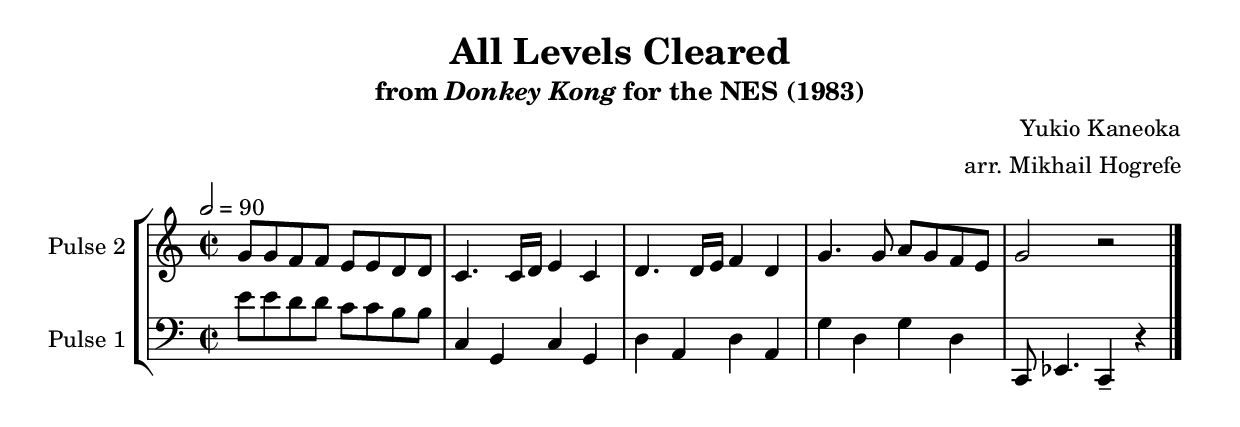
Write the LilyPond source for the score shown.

\version "2.22.0"

\book {
    \header {
        title = "All Levels Cleared"
        subtitle = \markup { "from" {\italic "Donkey Kong"} "for the NES (1983)" }
        composer = "Yukio Kaneoka"
        arranger = "arr. Mikhail Hogrefe"
    }

    \score {
        {
            \new StaffGroup <<
                \new Staff \relative c'' {
                    \set Staff.instrumentName = "Pulse 2"
                    \set Staff.shortInstrumentName = "P.2"
\key c \major
g8 g f f e e d d |
c4. c16 d e4 c |
d4. d16 e f4 d |
g4. g8 a g f e |
g2 r |

                }

                \new Staff \relative c' {
                    \set Staff.instrumentName = "Pulse 1"
                    \set Staff.shortInstrumentName = "P.1"
\key c \major
\clef bass
\time 2/2
\tempo 2 = 90
e8 e d d c c b b |
c,4 g c g |
d'4 a d a |
g'4 d g d |
c,8 ees4. c4-- r |
\bar "|."
                }
            >>
        }
        \layout {
            \context {
                \Staff
                \RemoveEmptyStaves
            }
            \context {
                \DrumStaff
                \RemoveEmptyStaves
            }
        }
        \midi {}
    }
}
